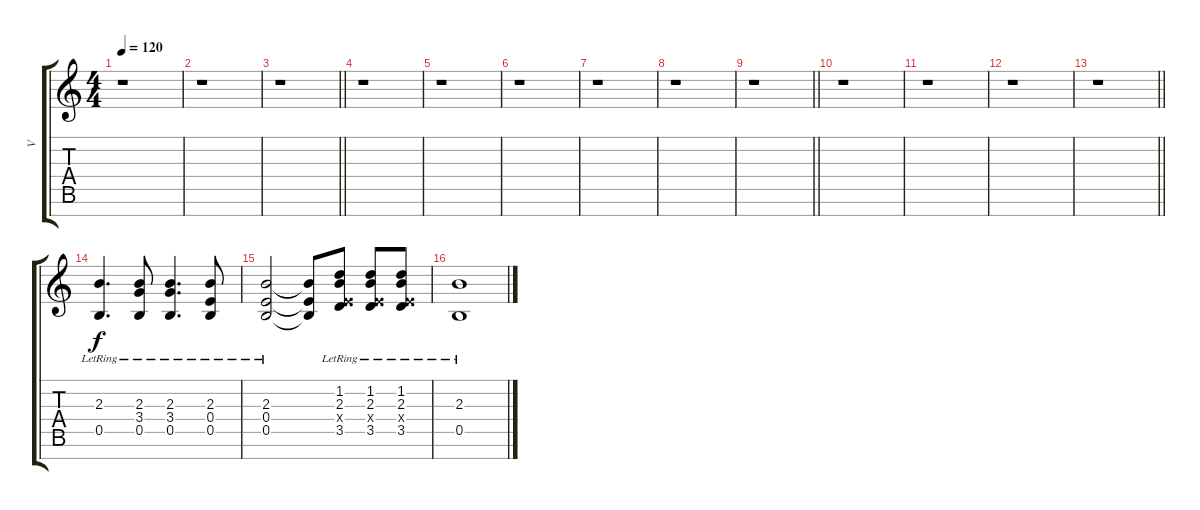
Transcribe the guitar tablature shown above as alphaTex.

\track ("V" "V") {instrument distortionguitar}
\staff {score tabs}
\tuning (Gb4 Db4 A3 E3 B2 Gb2 Db2) {hide}
\ts (4 4)
\tempo 120
\clef g2
\ks c
r.1{dy f} |
r.1 |
\barLineRight lightlight
r.1 |
r.1 |
r.1 |
r.1 |
r.1 |
r.1 |
\barLineRight lightlight
r.1 |
r.1 |
r.1 |
r.1 |
\barLineRight lightlight
r.1 |
(2.3{lr} 0.5{lr}).4{d volume 15 balance 8 instrument distortionguitar} (2.3{lr} 3.4{lr} 0.5{lr}).8 (2.3{lr} 3.4{lr} 0.5{lr}).4{d} (2.3{lr} 0.4{lr} 0.5{lr}).8 |
(2.3{lr} 0.4{lr} 0.5{lr}).2 (2.3{t} 0.4{t} 0.5{t}).8 (1.2{lr} 2.3{lr} 0.4{x} 3.5{lr}).8 (1.2{lr} 2.3{lr} 0.4{x} 3.5{lr}).8 (1.2{lr} 2.3{lr} 0.4{x} 3.5{lr}).8 |
(2.3{lr} 0.5{lr}).1
